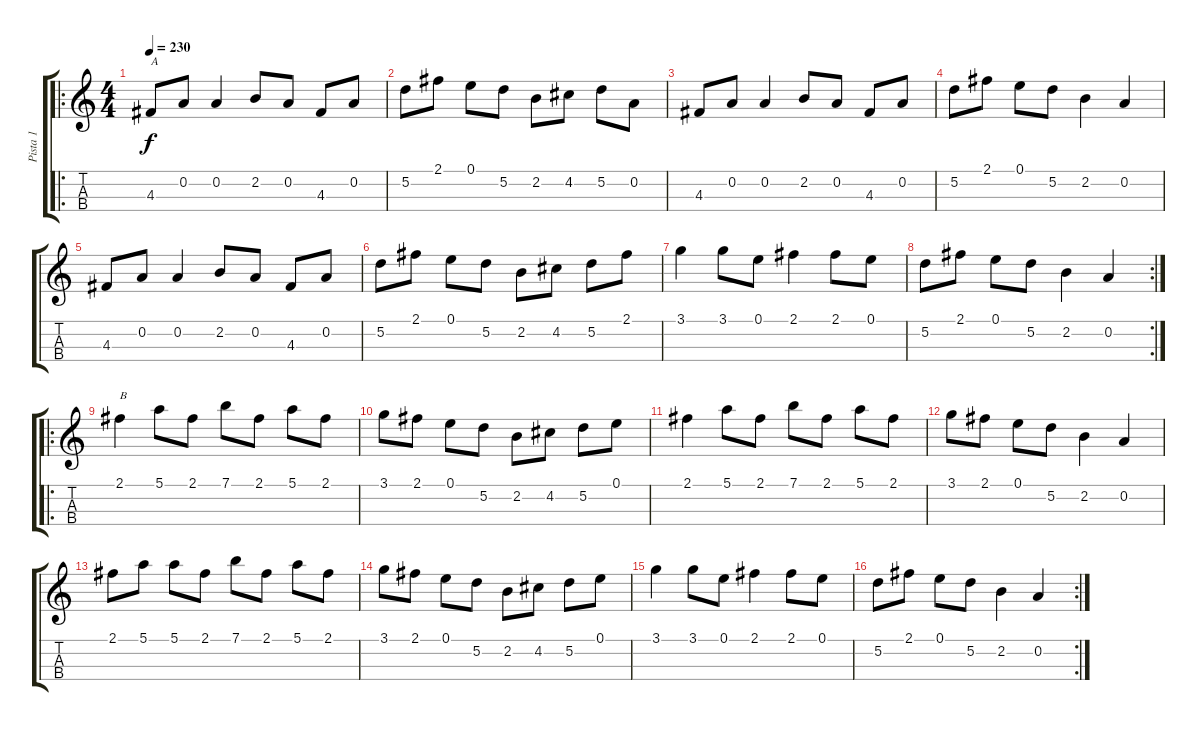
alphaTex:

\track ("Pista 1" "Pista 1") {instrument acousticguitarsteel}
\staff {score tabs}
\tuning (E4 A3 D3 G2) {hide}
\ro
\ts (4 4)
\tempo 230
\clef g2
\ks c
4.3.8{txt "A" dy f instrument acousticguitarsteel} 0.2.8 0.2.4 2.2.8 0.2.8 4.3.8 0.2.8 |
5.2.8 2.1.8 0.1.8 5.2.8 2.2.8 4.2.8 5.2.8 0.2.8 |
4.3.8 0.2.8 0.2.4 2.2.8 0.2.8 4.3.8 0.2.8 |
5.2.8 2.1.8 0.1.8 5.2.8 2.2.4 0.2.4 |
4.3.8 0.2.8 0.2.4 2.2.8 0.2.8 4.3.8 0.2.8 |
5.2.8 2.1.8 0.1.8 5.2.8 2.2.8 4.2.8 5.2.8 2.1.8 |
3.1.4 3.1.8 0.1.8 2.1.4 2.1.8 0.1.8 |
\rc 2
5.2.8 2.1.8 0.1.8 5.2.8 2.2.4 0.2.4 |
\ro
2.1.4{txt "B"} 5.1.8 2.1.8 7.1.8 2.1.8 5.1.8 2.1.8 |
3.1.8 2.1.8 0.1.8 5.2.8 2.2.8 4.2.8 5.2.8 0.1.8 |
2.1.4 5.1.8 2.1.8 7.1.8 2.1.8 5.1.8 2.1.8 |
3.1.8 2.1.8 0.1.8 5.2.8 2.2.4 0.2.4 |
2.1.8 5.1.8 5.1.8 2.1.8 7.1.8 2.1.8 5.1.8 2.1.8 |
3.1.8 2.1.8 0.1.8 5.2.8 2.2.8 4.2.8 5.2.8 0.1.8 |
3.1.4 3.1.8 0.1.8 2.1.4 2.1.8 0.1.8 |
\rc 2
5.2.8 2.1.8 0.1.8 5.2.8 2.2.4 0.2.4
